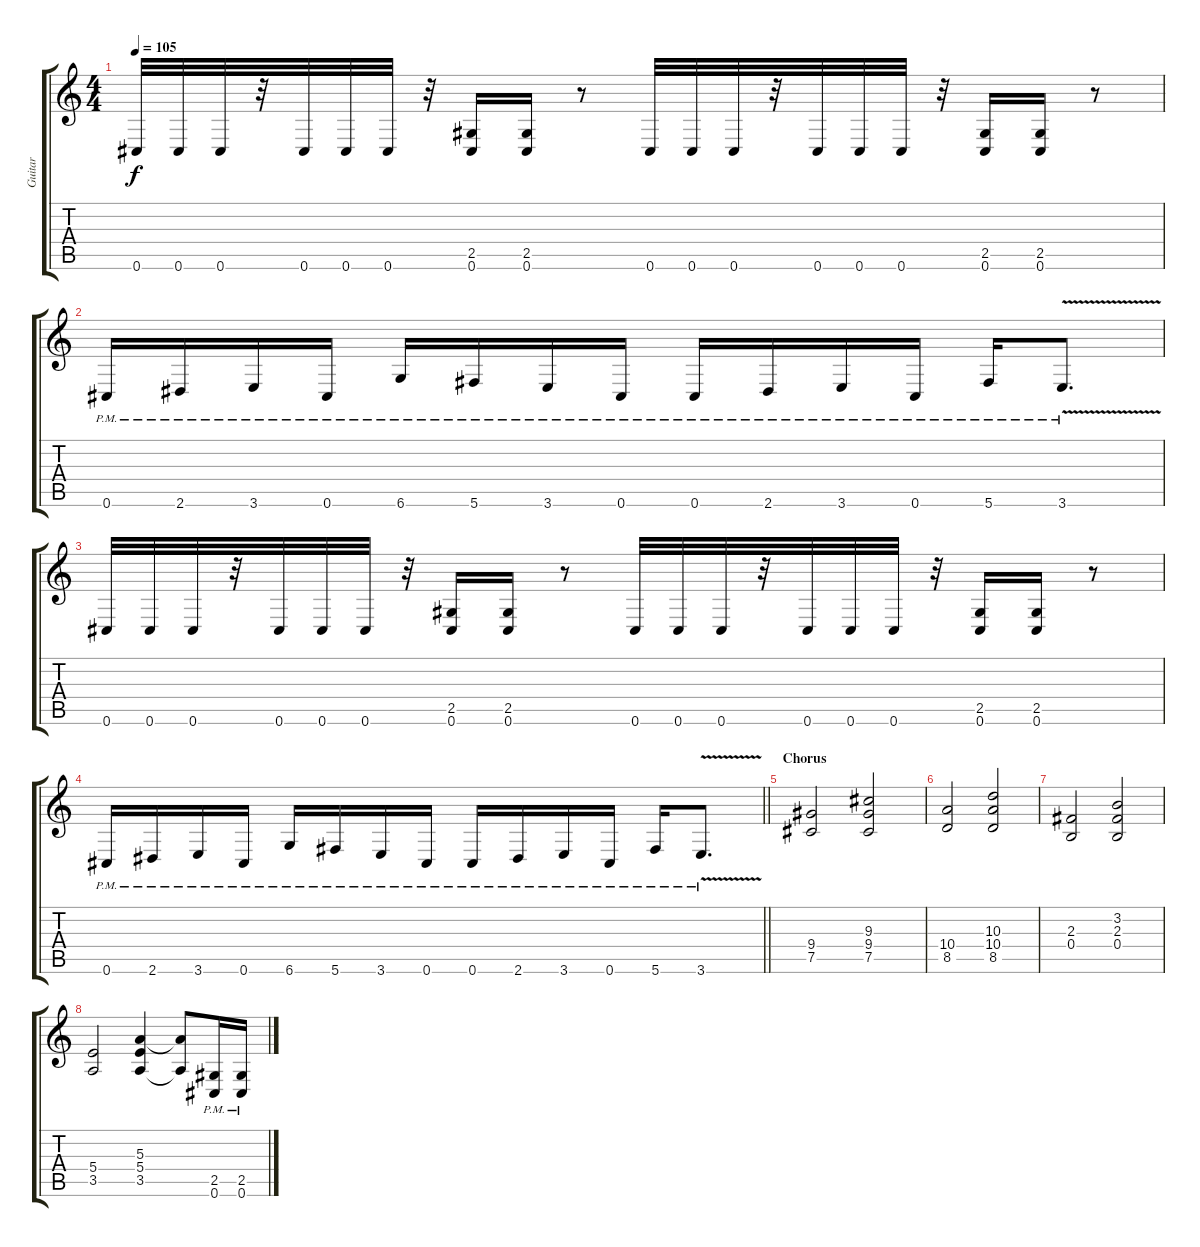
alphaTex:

\track ("Guitar" "Guitar") {instrument distortionguitar}
\staff {score tabs}
\tuning (Db4 Ab3 E3 B2 Gb2 Db2) {hide}
\ts (4 4)
\tempo 105
\clef g2
\ks c
0.6.32{dy f} 0.6.32 0.6.32 r.32 0.6.32 0.6.32 0.6.32 r.32 (2.5 0.6).16 (2.5 0.6).16 r.8 0.6.32 0.6.32 0.6.32 r.32 0.6.32 0.6.32 0.6.32 r.32 (2.5 0.6).16 (2.5 0.6).16 r.8 |
0.6{pm}.16 2.6{pm}.16 3.6{pm}.16 0.6{pm}.16 6.6{pm}.16 5.6{pm}.16 3.6{pm}.16 0.6{pm}.16 0.6{pm}.16 2.6{pm}.16 3.6{pm}.16 0.6{pm}.16 5.6{pm}.16 3.6{v pm}.8{d} |
0.6.32 0.6.32 0.6.32 r.32 0.6.32 0.6.32 0.6.32 r.32 (2.5 0.6).16 (2.5 0.6).16 r.8 0.6.32 0.6.32 0.6.32 r.32 0.6.32 0.6.32 0.6.32 r.32 (2.5 0.6).16 (2.5 0.6).16 r.8 |
\barLineRight lightlight
0.6{pm}.16 2.6{pm}.16 3.6{pm}.16 0.6{pm}.16 6.6{pm}.16 5.6{pm}.16 3.6{pm}.16 0.6{pm}.16 0.6{pm}.16 2.6{pm}.16 3.6{pm}.16 0.6{pm}.16 5.6{pm}.16 3.6{v pm}.8{d} |
\section ("" "Chorus")
(9.4 7.5).2 (9.3 9.4 7.5).2 |
(10.4 8.5).2 (10.3 10.4 8.5).2 |
(2.3 0.4).2 (3.2 2.3 0.4).2 |
(5.4 3.5).2 (5.3 5.4 3.5).4 (5.3{t} 3.5{t}).8 (2.5{pm} 0.6{pm}).16 (2.5{pm} 0.6{pm}).16
